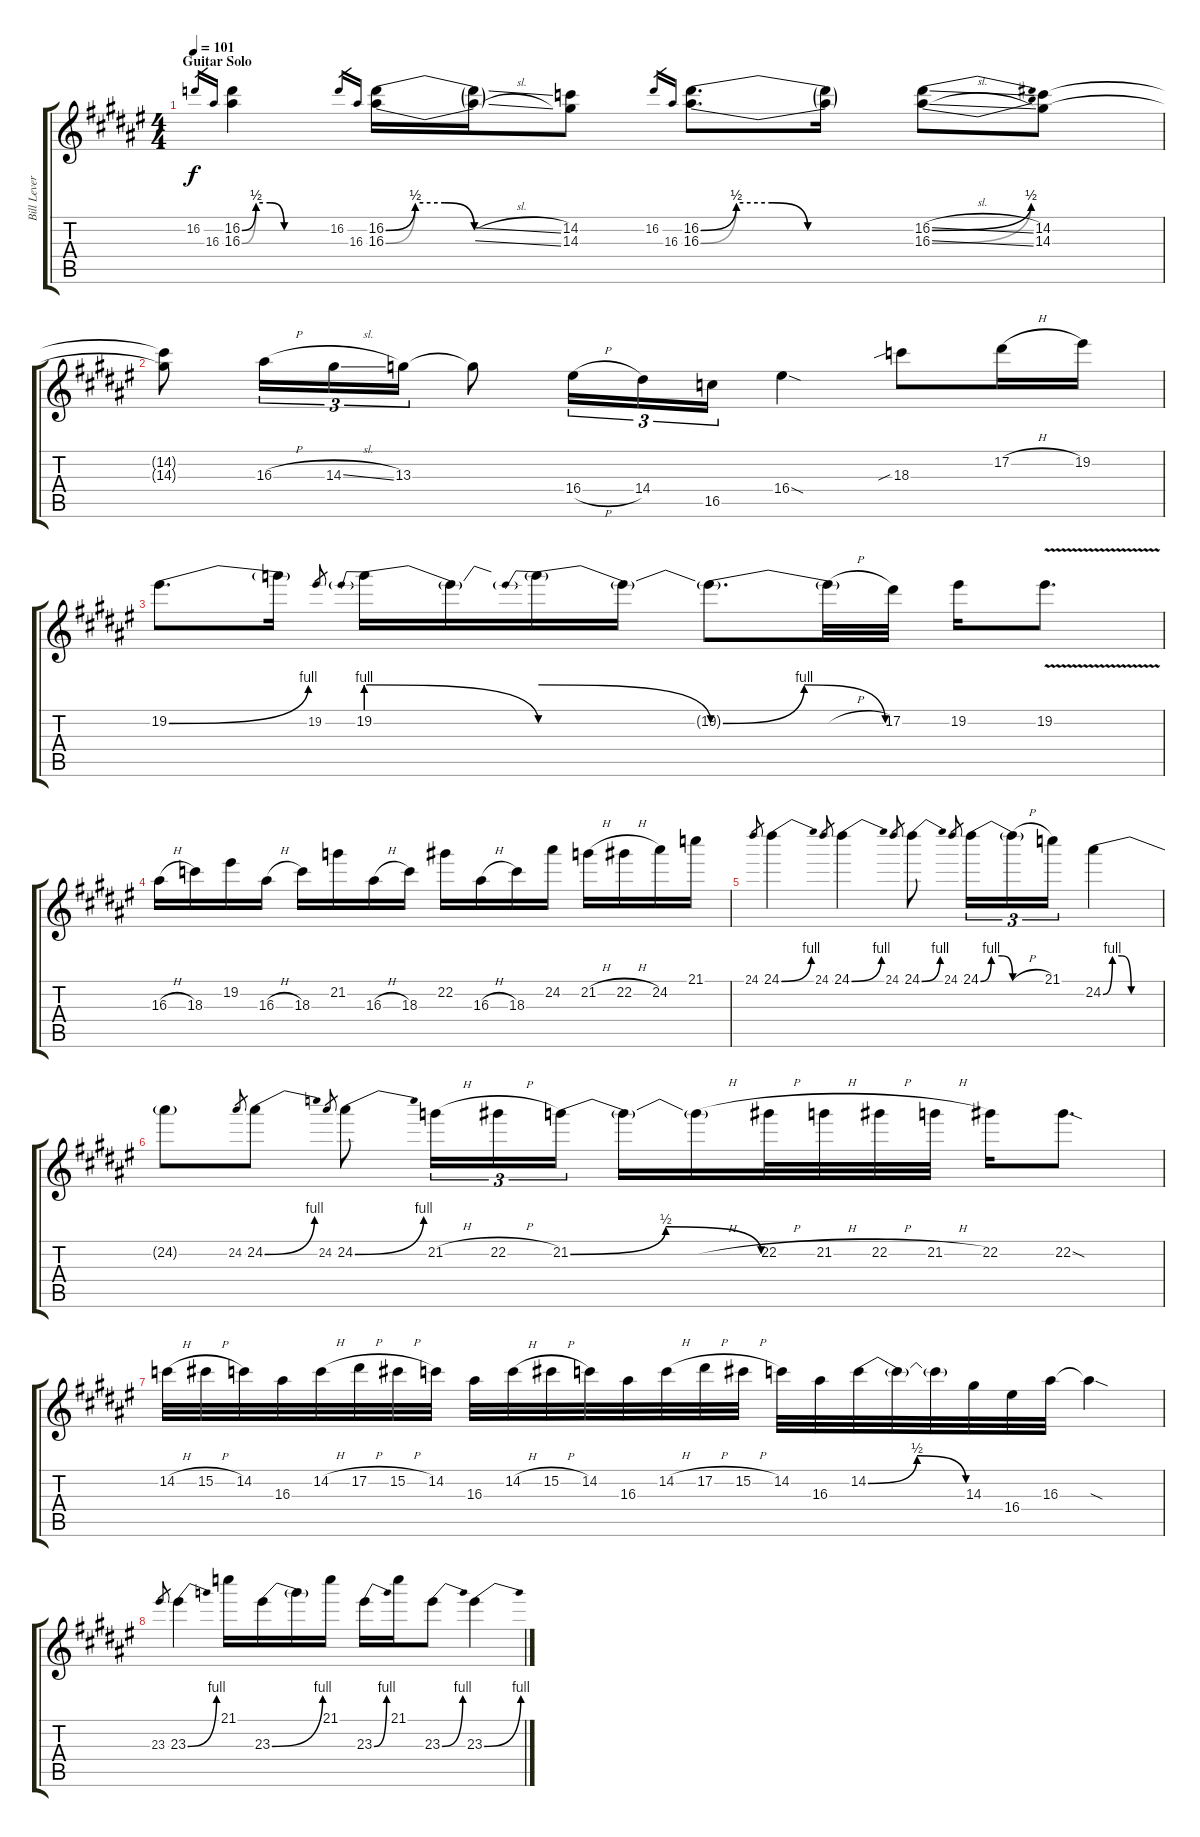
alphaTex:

\track ("Bill Leverty Solo" "Bill Lever") {instrument overdrivenguitar}
\staff {score tabs}
\tuning (Eb4 Bb3 Gb3 Db3 Ab2 Eb2) {hide}
\ts (4 4)
\section ("" "Guitar Solo")
\tempo 101
\clef g2
\ks f#
16.2.16{gr dy f} 16.3.16{gr} (16.2{be (custom 0 0 10 2 20 2 30 0 60 0)} 16.3{be (custom 0 0 10 2 20 2 30 0 60 0)}).4 16.2.16{gr} 16.3.16{gr} (16.2{be (custom 0 0 10 2 20 2 30 0 60 0)} 16.3{be (custom 0 0 10 2 20 2 30 0 60 0)}).16 (16.2{sl t} 16.3{sl t}).16 (14.2 14.3).8 16.2.16{gr} 16.3.16{gr} (16.2{be (custom 0 0 10 2 20 2 30 0 60 0)} 16.3{be (custom 0 0 10 2 20 2 30 0 60 0)}).8{d} (16.2{t} 16.3{t}).16 (16.2{be (bend 0 0 60 2) sl} 16.3{be (bend 0 0 60 2) sl}).8 (14.2 14.3).8 |
(14.2{t} 14.3{t}).8 16.3{h}.16{tu (3 2)} 14.3{sl}.16{tu (3 2)} 13.3.16{tu (3 2)} 13.3{t}.8 16.4{h}.16{tu (3 2)} 14.4.16{tu (3 2)} 16.5.16{tu (3 2)} 16.4{sod}.4 18.3{sib}.8 17.2{h}.16 19.2.16 |
19.2{be (bend 0 0 60 4)}.8{d} 19.2{t}.16 19.2.8{gr} 19.2{be (prebendrelease 0 4 60 0)}.16 19.2{t}.16 19.2{be (prebendrelease 0 4 60 0) t}.16 19.2{t}.16 19.2{be (bendrelease 0 0 15 4 15 4 60 0) t}.8{d} 19.2{h t}.32 17.2.32 19.2.16 19.2{v}.8{d} |
16.3{h}.16 18.3.16 19.2.16 16.3{h}.16 18.3.16 21.2.16 16.3{h}.16 18.3.16 22.2.16 16.3{h}.16 18.3.16 24.2.16 21.2{h}.16 22.2{h}.16 24.2.16 21.1.16 |
24.1.8{gr} 24.1{be (bend 0 0 60 4)}.4 24.1.8{gr} 24.1{be (bend 0 0 60 4)}.4 24.1.8{gr} 24.1{be (bend 0 0 60 4)}.8 24.1.8{gr} 24.1{be (custom 0 0 10 4 20 4 30 0 60 0)}.16{tu (3 2)} 24.1{h t}.16{tu (3 2)} 21.1.16{tu (3 2)} 24.2{be (custom 0 0 10 4 20 4 30 0 60 0)}.4 |
24.2{t}.8 24.2.8{gr} 24.2{be (bend 0 0 60 4)}.8 24.2.8{gr} 24.2{be (bend 0 0 60 4)}.8 21.2{h}.16{tu (3 2)} 22.2{h}.16{tu (3 2)} 21.2{be (bendrelease 0 0 15 2 15 2 60 0)}.16{tu (3 2)} 21.2{t}.16 21.2{h t}.16 22.2{h}.32 21.2{h}.32 22.2{h}.32 21.2{h}.32 22.2.16 22.2{sod}.8{d} |
14.2{h}.32 15.2{h}.32 14.2.32 16.3.32 14.2{h}.32 17.2{h}.32 15.2{h}.32 14.2.32 16.3.32 14.2{h}.32 15.2{h}.32 14.2.32 16.3.32 14.2{h}.32 17.2{h}.32 15.2{h}.32 14.2.32 16.3.32 14.2{be (bendrelease 0 0 15 2 15 2 60 0)}.32 14.2{t}.32 14.2{t}.32 14.3.32 16.4.32 16.3.32 16.3{sod t}.4 |
23.3.8{gr} 23.3{be (bend 0 0 60 4)}.4 21.1.16 23.3{be (bend 0 0 60 4)}.16 23.3{t}.16 21.1.16 23.3{be (bend 0 0 60 4)}.16 21.1.16 23.3{be (bend 0 0 60 4)}.8 23.3{be (bend 0 0 60 4)}.4
